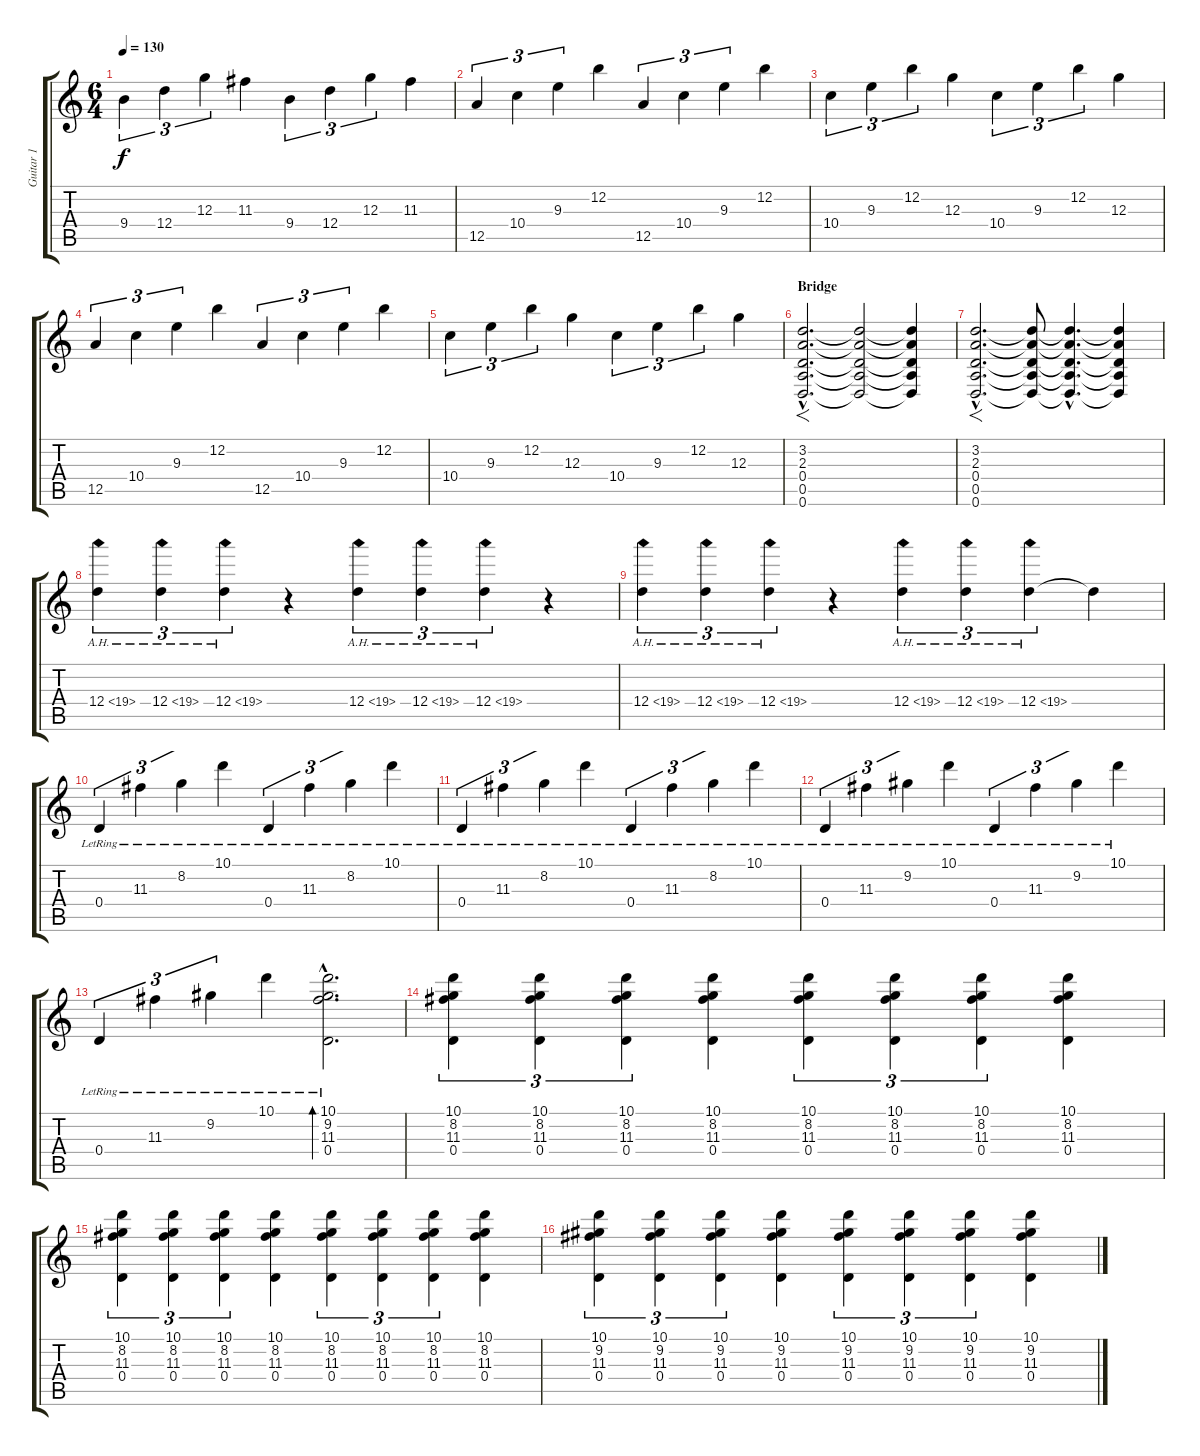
\track ("Guitar 1" "Guitar 1") {instrument distortionguitar}
\staff {score tabs}
\tuning (E4 B3 G3 D3 A2 D2) {hide}
\ts (6 4)
\tempo 130
\clef g2
\ks c
9.4.4{tu (3 2) dy f} 12.4.4{tu (3 2)} 12.3.4{tu (3 2)} 11.3.4 9.4.4{tu (3 2)} 12.4.4{tu (3 2)} 12.3.4{tu (3 2)} 11.3.4 |
12.5.4{tu (3 2)} 10.4.4{tu (3 2)} 9.3.4{tu (3 2)} 12.2.4 12.5.4{tu (3 2)} 10.4.4{tu (3 2)} 9.3.4{tu (3 2)} 12.2.4 |
10.4.4{tu (3 2)} 9.3.4{tu (3 2)} 12.2.4{tu (3 2)} 12.3.4 10.4.4{tu (3 2)} 9.3.4{tu (3 2)} 12.2.4{tu (3 2)} 12.3.4 |
12.5.4{tu (3 2)} 10.4.4{tu (3 2)} 9.3.4{tu (3 2)} 12.2.4 12.5.4{tu (3 2)} 10.4.4{tu (3 2)} 9.3.4{tu (3 2)} 12.2.4 |
10.4.4{tu (3 2)} 9.3.4{tu (3 2)} 12.2.4{tu (3 2)} 12.3.4 10.4.4{tu (3 2)} 9.3.4{tu (3 2)} 12.2.4{tu (3 2)} 12.3.4 |
\section ("" "Bridge")
(3.2{hac} 2.3{hac} 0.4{hac} 0.5{hac} 0.6{hac}).2{f d volume 16} (3.2{t} 2.3{t} 0.4{t} 0.5{t} 0.6{t}).2 (3.2{t} 2.3{t} 0.4{t} 0.5{t} 0.6{t}).4{volume 9} |
(3.2{hac} 2.3{hac} 0.4{hac} 0.5{hac} 0.6{hac}).2{f d} (3.2{t} 2.3{t} 0.4{t} 0.5{t} 0.6{t}).8{volume 11} (3.2{hac t} 2.3{hac t} 0.4{hac t} 0.5{hac t} 0.6{hac t}).4{d} (3.2{t} 2.3{t} 0.4{t} 0.5{t} 0.6{t}).4 |
\section ("" "")
12.4{ah 7}.4{tu (3 2) instrument distortionguitar} 12.4{ah 7}.4{tu (3 2)} 12.4{ah 7}.4{tu (3 2)} r.4 12.4{ah 7}.4{tu (3 2)} 12.4{ah 7}.4{tu (3 2)} 12.4{ah 7}.4{tu (3 2)} r.4 |
12.4{ah 7}.4{tu (3 2)} 12.4{ah 7}.4{tu (3 2)} 12.4{ah 7}.4{tu (3 2)} r.4 12.4{ah 7}.4{tu (3 2)} 12.4{ah 7}.4{tu (3 2)} 12.4{ah 7}.4{tu (3 2)} 12.4{t}.4 |
0.4{lr}.4{tu (3 2) instrument electricguitarjazz} 11.3{lr}.4{tu (3 2)} 8.2{lr}.4{tu (3 2)} 10.1{lr}.4 0.4{lr}.4{tu (3 2)} 11.3{lr}.4{tu (3 2)} 8.2{lr}.4{tu (3 2)} 10.1{lr}.4 |
0.4{lr}.4{tu (3 2)} 11.3{lr}.4{tu (3 2)} 8.2{lr}.4{tu (3 2)} 10.1{lr}.4 0.4{lr}.4{tu (3 2)} 11.3{lr}.4{tu (3 2)} 8.2{lr}.4{tu (3 2)} 10.1{lr}.4 |
0.4{lr}.4{tu (3 2)} 11.3{lr}.4{tu (3 2)} 9.2{lr}.4{tu (3 2)} 10.1{lr}.4 0.4{lr}.4{tu (3 2)} 11.3{lr}.4{tu (3 2)} 9.2{lr}.4{tu (3 2)} 10.1{lr}.4 |
0.4{lr}.4{tu (3 2)} 11.3{lr}.4{tu (3 2)} 9.2{lr}.4{tu (3 2)} 10.1{lr}.4 (10.1{hac lr} 9.2{hac lr} 11.3{hac lr} 0.4{hac}).2{d bd 240} |
(10.1 8.2 11.3 0.4).4{tu (3 2) instrument overdrivenguitar} (10.1 8.2 11.3 0.4).4{tu (3 2)} (10.1 8.2 11.3 0.4).4{tu (3 2)} (10.1 8.2 11.3 0.4).4 (10.1 8.2 11.3 0.4).4{tu (3 2)} (10.1 8.2 11.3 0.4).4{tu (3 2)} (10.1 8.2 11.3 0.4).4{tu (3 2)} (10.1 8.2 11.3 0.4).4 |
(10.1 8.2 11.3 0.4).4{tu (3 2)} (10.1 8.2 11.3 0.4).4{tu (3 2)} (10.1 8.2 11.3 0.4).4{tu (3 2)} (10.1 8.2 11.3 0.4).4 (10.1 8.2 11.3 0.4).4{tu (3 2)} (10.1 8.2 11.3 0.4).4{tu (3 2)} (10.1 8.2 11.3 0.4).4{tu (3 2)} (10.1 8.2 11.3 0.4).4 |
(10.1 9.2 11.3 0.4).4{tu (3 2)} (10.1 9.2 11.3 0.4).4{tu (3 2)} (10.1 9.2 11.3 0.4).4{tu (3 2)} (10.1 9.2 11.3 0.4).4 (10.1 9.2 11.3 0.4).4{tu (3 2)} (10.1 9.2 11.3 0.4).4{tu (3 2)} (10.1 9.2 11.3 0.4).4{tu (3 2)} (10.1 9.2 11.3 0.4).4
